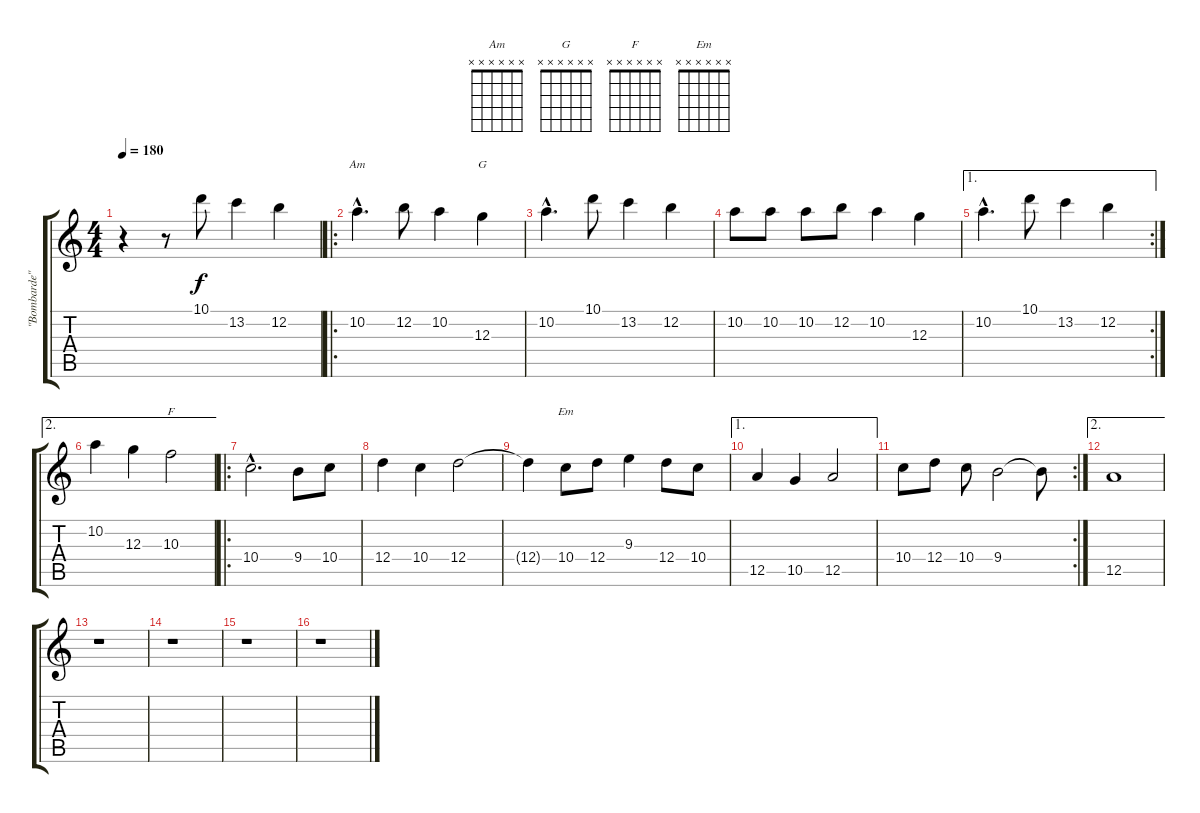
\track ("\"Bombarde\"" "\"Bombarde\"") {instrument electricguitarclean}
\staff {score tabs}
\tuning (E4 B3 G3 D3 A2 E2) {hide}
\chord ("Am" x x x x x x) {firstfret 0}
\chord ("G" x x x x x x) {firstfret 0}
\chord ("F" x x x x x x) {firstfret 0}
\chord ("Em" x x x x x x) {firstfret 0}
\ts (4 4)
\tempo 180
\clef g2
\ks c
r.4{dy f instrument electricguitarclean} r.8 10.1.8 13.2.4 12.2.4 |
\ro
10.2{hac}.4{d ch "Am"} 12.2.8 10.2.4 12.3.4{ch "G"} |
10.2{hac}.4{d} 10.1.8 13.2.4 12.2.4 |
10.2.8 10.2.8 10.2.8 12.2.8 10.2.4 12.3.4 |
\ae 1
\rc 2
10.2{hac}.4{d} 10.1.8 13.2.4 12.2.4 |
\ae 2
10.2.4 12.3.4 10.3.2{ch "F"} |
\ro
10.4{hac}.2{d} 9.4.8 10.4.8 |
12.4.4 10.4.4 12.4.2 |
12.4{t}.4 10.4.8{ch "Em"} 12.4.8 9.3.4 12.4.8 10.4.8 |
\ae 1
12.5.4 10.5.4 12.5.2 |
\rc 2
10.4.8 12.4.8 10.4.8 9.4.2 9.4{t}.8 |
\ae 2
12.5.1 |
r.1 |
r.1 |
r.1 |
r.1
